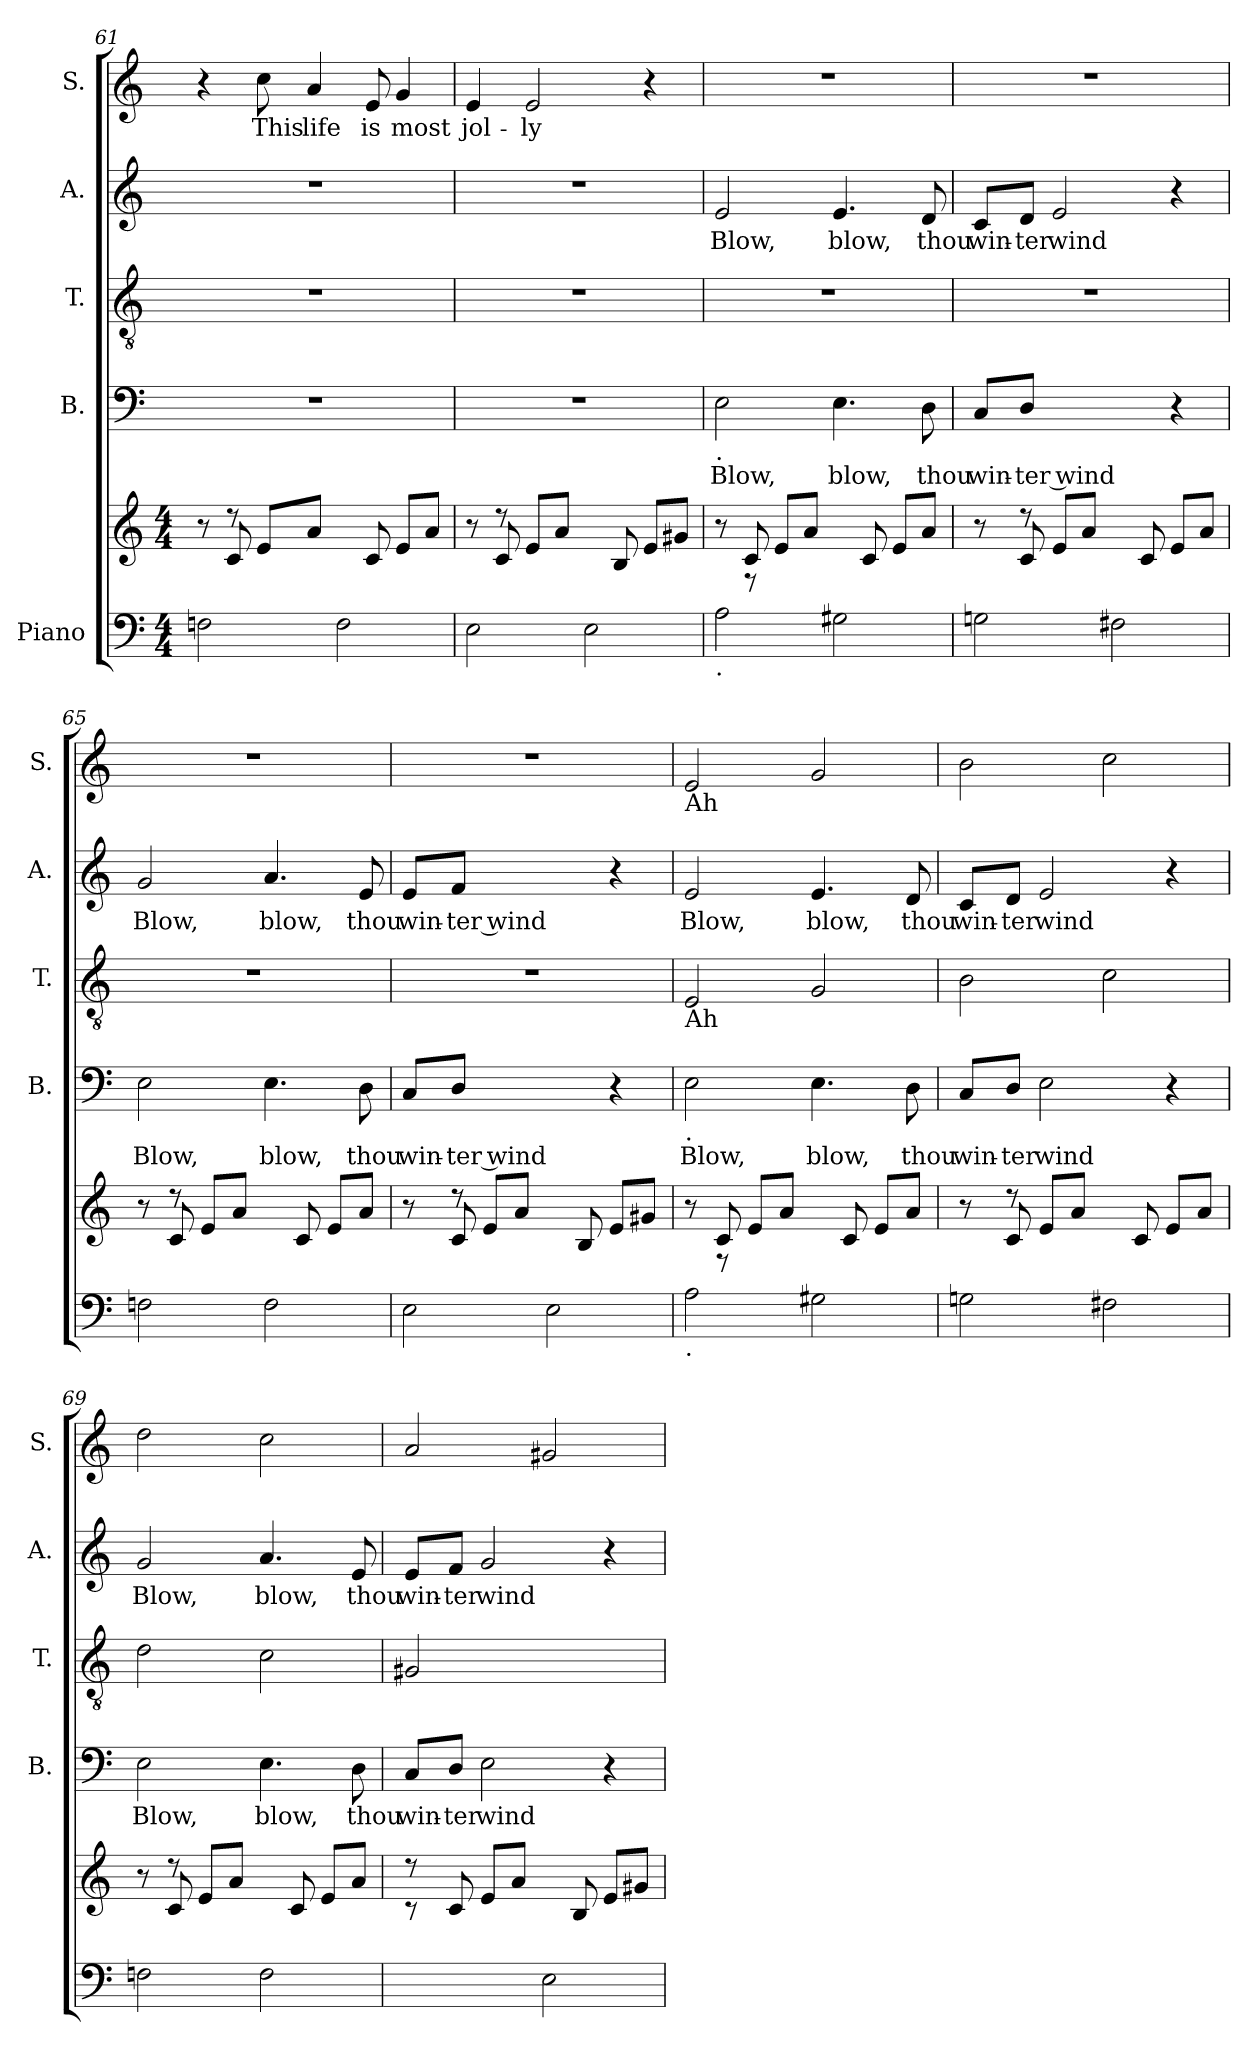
**kern	**kern	**kern	**text	**kern	**kern	**text	**kern	**text
*part5	*part5	*part4	*part4	*part3	*part2	*part2	*part1	*part1
*staff6	*staff5	*staff4	*staff4	*staff3	*staff2	*staff2	*staff1	*staff1
*I"Piano	*	*I"B.	*	*I"T.	*I"A.	*	*I"S.	*
*	*	*I'B.	*	*I'T.	*I'A.	*	*I'S.	*
*clefF4	*clefG2	*clefF4	*	*clefGv2	*clefG2	*	*clefG2	*
*	*	*	*	*	*	*	*k[]	*
*	*	*	*	*	*	*	*C:	*
*M4/4	*M4/4	*	*	*	*	*	*	*
=61	=61	=61	=61	=61	=61	=61	=61	=61
*	*^	*	*	*	*	*	*	*
2Fn\	8r	8ryy	1r	.	1r	1r	.	4r	.
.	8r	8c/	.	.	.	.	.	.	.
!	!	!	!	!	!	!	!	!	!LO:LY:b:cj
.	2.ryy	8e/L	.	.	.	.	.	8cc\	This
!	!	!	!	!	!	!	!	!	!LO:LY:b:cj
.	.	8a/J	.	.	.	.	.	4a/	life
2F\	.	8ryy	.	.	.	.	.	.	.
!	!	!	!	!	!	!	!	!	!LO:LY:b:cj
.	.	8c/	.	.	.	.	.	8e/	is
!	!	!	!	!	!	!	!	!	!LO:LY:b:cj
.	.	8e/L	.	.	.	.	.	4g/	most
.	.	8a/J	.	.	.	.	.	.	.
=62	=62	=62	=62	=62	=62	=62	=62	=62	=62
!	!	!	!	!	!	!	!	!	!LO:LY:b:cj
2E\	8r	8ryy	1r	.	1r	1r	.	4e/	jol-
.	8r	8c/	.	.	.	.	.	.	.
!	!	!	!	!	!	!	!	!	!LO:LY:b:cj
.	2.ryy	8e/L	.	.	.	.	.	2e/	-ly
.	.	8a/J	.	.	.	.	.	.	.
2E\	.	8ryy	.	.	.	.	.	.	.
.	.	8B/	.	.	.	.	.	.	.
.	.	8e/L	.	.	.	.	.	4r	.
.	.	8g#X/J	.	.	.	.	.	.	.
!!LO:PB:g=z
=63	=63	=63	=63	=63	=63	=63	=63	=63	=63
!	!	!	!LO:TX:b:t=.	!	!	!	!	!	!
!LO:TX:b:t=.	!	!	!	!	!	!	!	!	!
!	!	!	!	!LO:LY:b:cj	!	!	!LO:LY:b:cj	!	!
2A\	8ryy	8r	2E\	Blow,	1r	2e/	Blow,	1r	.
.	8c/	8r	.	.	.	.	.	.	.
.	8e/L	2.ryy	.	.	.	.	.	.	.
.	8a/J	.	.	.	.	.	.	.	.
!	!	!	!	!LO:LY:b:cj	!	!	!LO:LY:b:cj	!	!
2G#X\	8ryy	.	4.E\	blow,	.	4.e/	blow,	.	.
.	8c/	.	.	.	.	.	.	.	.
.	8e/L	.	.	.	.	.	.	.	.
!	!	!	!	!LO:LY:b:cj	!	!	!LO:LY:b:cj	!	!
.	8a/J	.	8D\	thou	.	8d/	thou	.	.
=64	=64	=64	=64	=64	=64	=64	=64	=64	=64
!	!	!	!	!LO:LY:b:cj	!	!	!LO:LY:b:cj	!	!
2Gn\	8r	8ryy	8C/L	win-	1r	8c/L	win-	1r	.
!	!	!	!	!LO:LY:b:cj	!	!	!LO:LY:b:cj	!	!
.	8r	8c/	8D/J	-ter wind	.	8d/J	-ter	.	.
!	!	!	!	!	!	!	!LO:LY:b:cj	!	!
.	2.ryy	8e/L	2ryy	.	.	2e/	wind	.	.
.	.	8a/J	.	.	.	.	.	.	.
2F#X\	.	8ryy	.	.	.	.	.	.	.
.	.	8c/	.	.	.	.	.	.	.
.	.	8e/L	4r	.	.	4r	.	.	.
.	.	8a/J	.	.	.	.	.	.	.
=65	=65	=65	=65	=65	=65	=65	=65	=65	=65
!	!	!	!	!LO:LY:b:cj	!	!	!LO:LY:b:cj	!	!
2Fn\	8r	8ryy	2E\	Blow,	1r	2g/	Blow,	1r	.
.	8r	8c/	.	.	.	.	.	.	.
.	2.ryy	8e/L	.	.	.	.	.	.	.
.	.	8a/J	.	.	.	.	.	.	.
!	!	!	!	!LO:LY:b:cj	!	!	!LO:LY:b:cj	!	!
2F\	.	8ryy	4.E\	blow,	.	4.a/	blow,	.	.
.	.	8c/	.	.	.	.	.	.	.
.	.	8e/L	.	.	.	.	.	.	.
!	!	!	!	!LO:LY:b:cj	!	!	!LO:LY:b:cj	!	!
.	.	8a/J	8D\	thou	.	8e/	thou	.	.
=66	=66	=66	=66	=66	=66	=66	=66	=66	=66
!	!	!	!	!LO:LY:b:cj	!	!	!LO:LY:b:cj	!	!
2E\	8r	8ryy	8C/L	win-	1r	8e/L	win-	1r	.
!	!	!	!	!LO:LY:b:cj	!	!	!LO:LY:b:cj	!	!
.	8r	8c/	8D/J	-ter wind	.	8f/J	-ter wind	.	.
.	2.ryy	8e/L	2ryy	.	.	2ryy	.	.	.
.	.	8a/J	.	.	.	.	.	.	.
2E\	.	8ryy	.	.	.	.	.	.	.
.	.	8B/	.	.	.	.	.	.	.
.	.	8e/L	4r	.	.	4r	.	.	.
.	.	8g#X/J	.	.	.	.	.	.	.
!!LO:LB:g=z
=67	=67	=67	=67	=67	=67	=67	=67	=67	=67
!	!	!	!	!	!	!	!	!LO:TX:b:t=Ah	!
!	!	!	!	!	!LO:TX:b:t=Ah	!	!	!	!
!	!	!	!LO:TX:b:t=.	!	!	!	!	!	!
!LO:TX:b:t=.	!	!	!	!	!	!	!	!	!
!	!	!	!	!LO:LY:b:cj	!	!	!LO:LY:b:cj	!	!
2A\	8ryy	8r	2E\	Blow,	2E/	2e/	Blow,	2e/	.
.	8c/	8r	.	.	.	.	.	.	.
.	8e/L	2.ryy	.	.	.	.	.	.	.
.	8a/J	.	.	.	.	.	.	.	.
!	!	!	!	!LO:LY:b:cj	!	!	!LO:LY:b:cj	!	!
2G#X\	8ryy	.	4.E\	blow,	2G/	4.e/	blow,	2g/	.
.	8c/	.	.	.	.	.	.	.	.
.	8e/L	.	.	.	.	.	.	.	.
!	!	!	!	!LO:LY:b:cj	!	!	!LO:LY:b:cj	!	!
.	8a/J	.	8D\	thou	.	8d/	thou	.	.
=68	=68	=68	=68	=68	=68	=68	=68	=68	=68
!	!	!	!	!LO:LY:b:cj	!	!	!LO:LY:b:cj	!	!
2Gn\	8r	8ryy	8C/L	win-	2B\	8c/L	win-	2b\	.
!	!	!	!	!LO:LY:b:cj	!	!	!LO:LY:b:cj	!	!
.	8r	8c/	8D/J	-ter	.	8d/J	-ter	.	.
!	!	!	!	!LO:LY:b:cj	!	!	!LO:LY:b:cj	!	!
.	2.ryy	8e/L	2E\	wind	.	2e/	wind	.	.
.	.	8a/J	.	.	.	.	.	.	.
2F#X\	.	8ryy	.	.	2c\	.	.	2cc\	.
.	.	8c/	.	.	.	.	.	.	.
.	.	8e/L	4r	.	.	4r	.	.	.
.	.	8a/J	.	.	.	.	.	.	.
=69	=69	=69	=69	=69	=69	=69	=69	=69	=69
!	!	!	!	!LO:LY:b:cj	!	!	!LO:LY:b:cj	!	!
2Fn\	8r	8ryy	2E\	Blow,	2d\	2g/	Blow,	2dd\	.
.	8r	8c/	.	.	.	.	.	.	.
.	2.ryy	8e/L	.	.	.	.	.	.	.
.	.	8a/J	.	.	.	.	.	.	.
!	!	!	!	!LO:LY:b:cj	!	!	!LO:LY:b:cj	!	!
2F\	.	8ryy	4.E\	blow,	2c\	4.a/	blow,	2cc\	.
.	.	8c/	.	.	.	.	.	.	.
.	.	8e/L	.	.	.	.	.	.	.
!	!	!	!	!LO:LY:b:cj	!	!	!LO:LY:b:cj	!	!
.	.	8a/J	8D\	thou	.	8e/	thou	.	.
=70	=70	=70	=70	=70	=70	=70	=70	=70	=70
!	!	!	!	!LO:LY:b:cj	!	!	!LO:LY:b:cj	!	!
2ryy	8r	8r	8C/L	win-	2G#X/	8e/L	win-	2a/	.
!	!	!	!	!LO:LY:b:cj	!	!	!LO:LY:b:cj	!	!
.	2..ryy	8c/	8D/J	-ter	.	8f/J	-ter	.	.
!	!	!	!	!LO:LY:b:cj	!	!	!LO:LY:b:cj	!	!
.	.	8e/L	2E\	wind	.	2g/	wind	.	.
.	.	8a/J	.	.	.	.	.	.	.
2E\	.	8ryy	.	.	2ryy	.	.	2g#X/	.
.	.	8B/	.	.	.	.	.	.	.
.	.	8e/L	4r	.	.	4r	.	.	.
.	.	8g#X/J	.	.	.	.	.	.	.
*	*v	*v	*	*	*	*	*	*	*
=	=	=	=	=	=	=	=	=
*-	*-	*-	*-	*-	*-	*-	*-	*-
